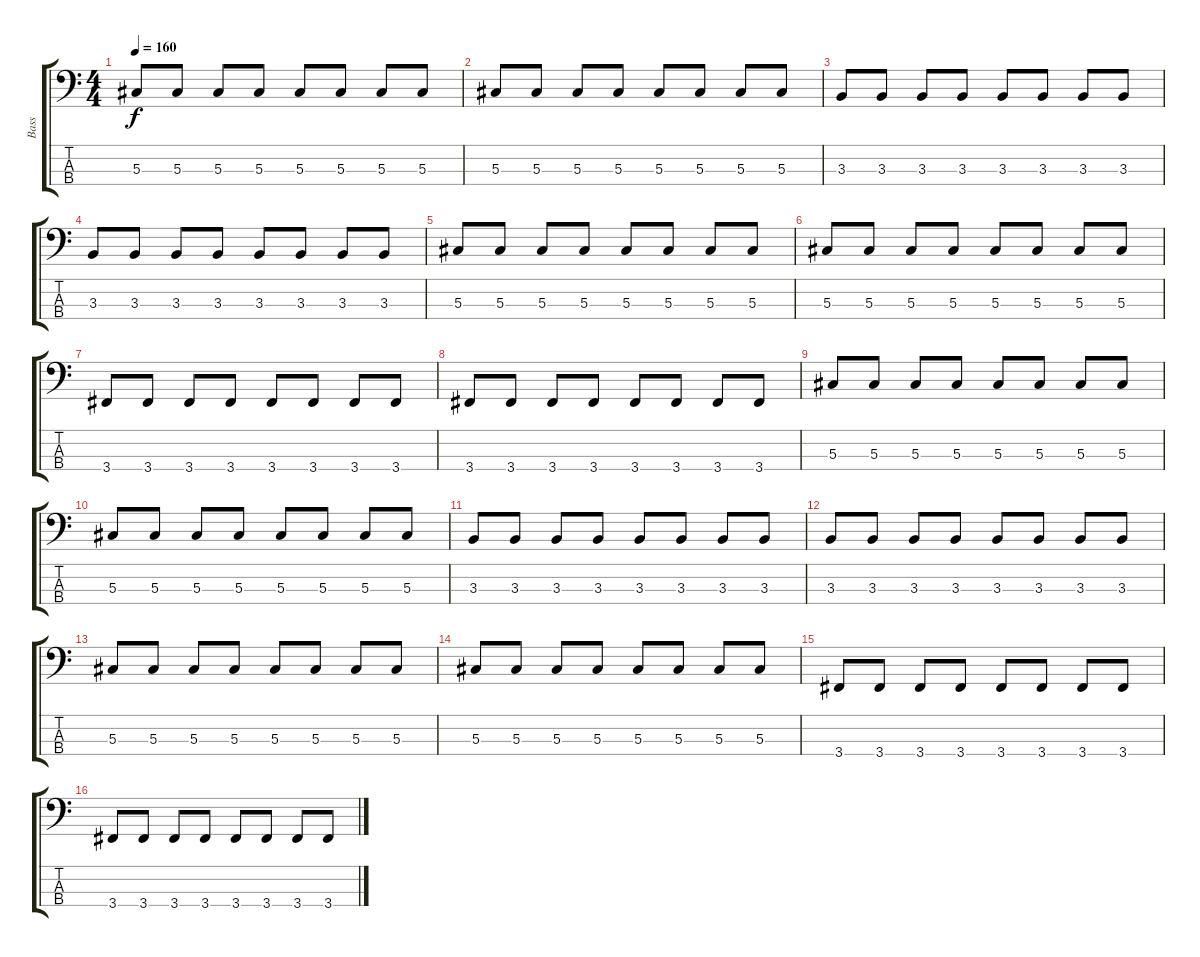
\track ("Bass" "Bass") {instrument electricbassfinger}
\staff {score tabs}
\tuning (Gb2 Db2 Ab1 Eb1) {hide}
\ts (4 4)
\tempo 160
\clef f4
\ks c
5.3.8{dy f} 5.3.8 5.3.8 5.3.8 5.3.8 5.3.8 5.3.8 5.3.8 |
5.3.8 5.3.8 5.3.8 5.3.8 5.3.8 5.3.8 5.3.8 5.3.8 |
3.3.8 3.3.8 3.3.8 3.3.8 3.3.8 3.3.8 3.3.8 3.3.8 |
3.3.8 3.3.8 3.3.8 3.3.8 3.3.8 3.3.8 3.3.8 3.3.8 |
5.3.8 5.3.8 5.3.8 5.3.8 5.3.8 5.3.8 5.3.8 5.3.8 |
5.3.8 5.3.8 5.3.8 5.3.8 5.3.8 5.3.8 5.3.8 5.3.8 |
3.4.8 3.4.8 3.4.8 3.4.8 3.4.8 3.4.8 3.4.8 3.4.8 |
3.4.8 3.4.8 3.4.8 3.4.8 3.4.8 3.4.8 3.4.8 3.4.8 |
5.3.8 5.3.8 5.3.8 5.3.8 5.3.8 5.3.8 5.3.8 5.3.8 |
5.3.8 5.3.8 5.3.8 5.3.8 5.3.8 5.3.8 5.3.8 5.3.8 |
3.3.8 3.3.8 3.3.8 3.3.8 3.3.8 3.3.8 3.3.8 3.3.8 |
3.3.8 3.3.8 3.3.8 3.3.8 3.3.8 3.3.8 3.3.8 3.3.8 |
5.3.8 5.3.8 5.3.8 5.3.8 5.3.8 5.3.8 5.3.8 5.3.8 |
5.3.8 5.3.8 5.3.8 5.3.8 5.3.8 5.3.8 5.3.8 5.3.8 |
3.4.8 3.4.8 3.4.8 3.4.8 3.4.8 3.4.8 3.4.8 3.4.8 |
3.4.8 3.4.8 3.4.8 3.4.8 3.4.8 3.4.8 3.4.8 3.4.8
